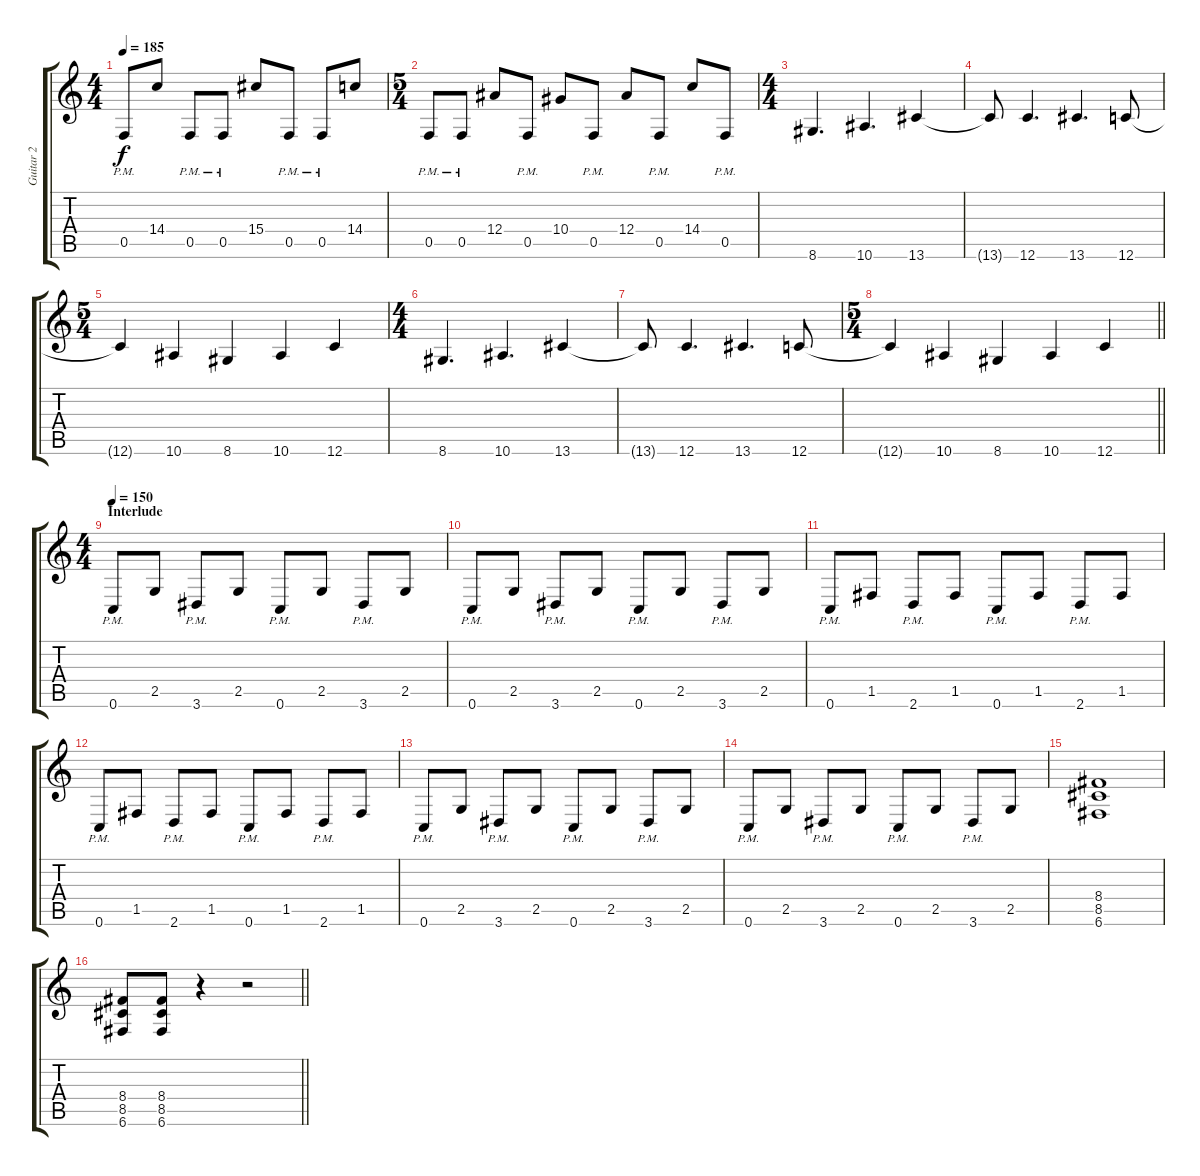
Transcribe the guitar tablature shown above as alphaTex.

\track ("Guitar 2" "Guitar 2") {instrument distortionguitar}
\staff {score tabs}
\tuning (C4 G3 Eb3 Bb2 F2 C2) {hide}
\ts (4 4)
\tempo 185
\clef g2
\ks c
0.5{pm}.8{dy f} 14.4.8 0.5{pm}.8 0.5{pm}.8 15.4.8 0.5{pm}.8 0.5{pm}.8 14.4.8 |
\ts (5 4)
0.5{pm}.8 0.5{pm}.8 12.4.8 0.5{pm}.8 10.4.8 0.5{pm}.8 12.4.8 0.5{pm}.8 14.4.8 0.5{pm}.8 |
\ts (4 4)
8.6.4{d} 10.6.4{d} 13.6.4 |
13.6{t}.8 12.6.4{d} 13.6.4{d} 12.6.8 |
\ts (5 4)
12.6{t}.4 10.6.4 8.6.4 10.6.4 12.6.4 |
\ts (4 4)
8.6.4{d} 10.6.4{d} 13.6.4 |
13.6{t}.8 12.6.4{d} 13.6.4{d} 12.6.8 |
\ts (5 4)
\barLineRight lightlight
12.6{t}.4 10.6.4 8.6.4 10.6.4 12.6.4 |
\ts (4 4)
\section ("" "Interlude")
\tempo 150
0.6{pm}.8 2.5.8 3.6{pm}.8 2.5.8 0.6{pm}.8 2.5.8 3.6{pm}.8 2.5.8 |
0.6{pm}.8 2.5.8 3.6{pm}.8 2.5.8 0.6{pm}.8 2.5.8 3.6{pm}.8 2.5.8 |
0.6{pm}.8 1.5.8 2.6{pm}.8 1.5.8 0.6{pm}.8 1.5.8 2.6{pm}.8 1.5.8 |
0.6{pm}.8 1.5.8 2.6{pm}.8 1.5.8 0.6{pm}.8 1.5.8 2.6{pm}.8 1.5.8 |
0.6{pm}.8 2.5.8 3.6{pm}.8 2.5.8 0.6{pm}.8 2.5.8 3.6{pm}.8 2.5.8 |
0.6{pm}.8 2.5.8 3.6{pm}.8 2.5.8 0.6{pm}.8 2.5.8 3.6{pm}.8 2.5.8 |
(8.4 8.5 6.6).1 |
\barLineRight lightlight
(8.4 8.5 6.6).8 (8.4 8.5 6.6).8 r.4 r.2
